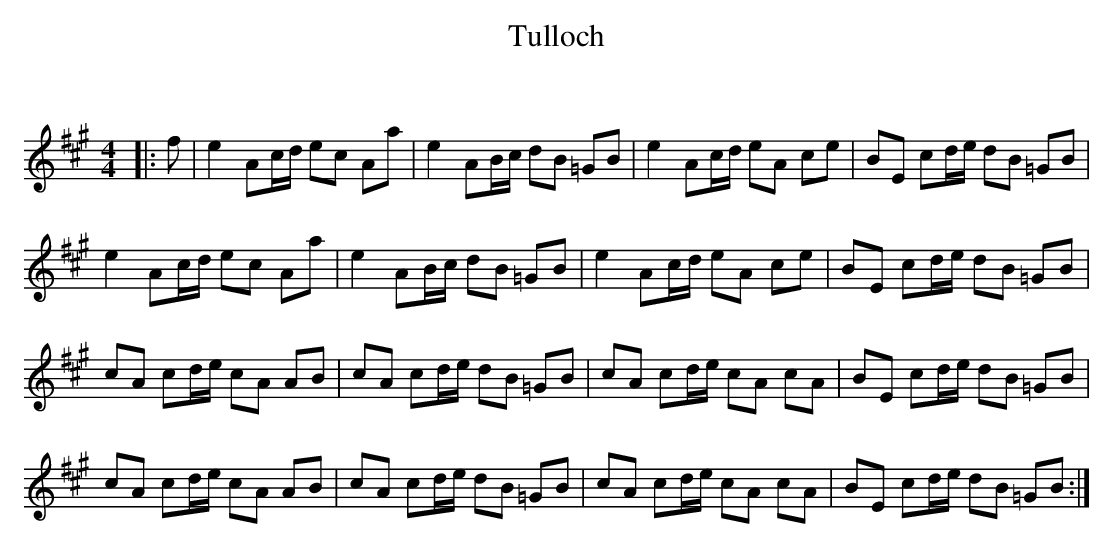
X:1
T: Tulloch
C:
Q: 232
K:A
M:4/4
L:1/8
|:f|e2 Ac1/2d1/2 ec Aa|e2 AB1/2c1/2 dB =GB|e2 Ac1/2d1/2 eA ce|BE cd1/2e1/2 dB =GB|
e2 Ac1/2d1/2 ec Aa|e2 AB1/2c1/2 dB =GB|e2 Ac1/2d1/2 eA ce|BE cd1/2e1/2 dB =GB|
cA cd1/2e1/2 cA AB|cA cd1/2e1/2 dB =GB|cA cd1/2e1/2 cA cA|BE cd1/2e1/2 dB =GB|
cA cd1/2e1/2 cA AB|cA cd1/2e1/2 dB =GB|cA cd1/2e1/2 cA cA|BE cd1/2e1/2 dB =GB:|
